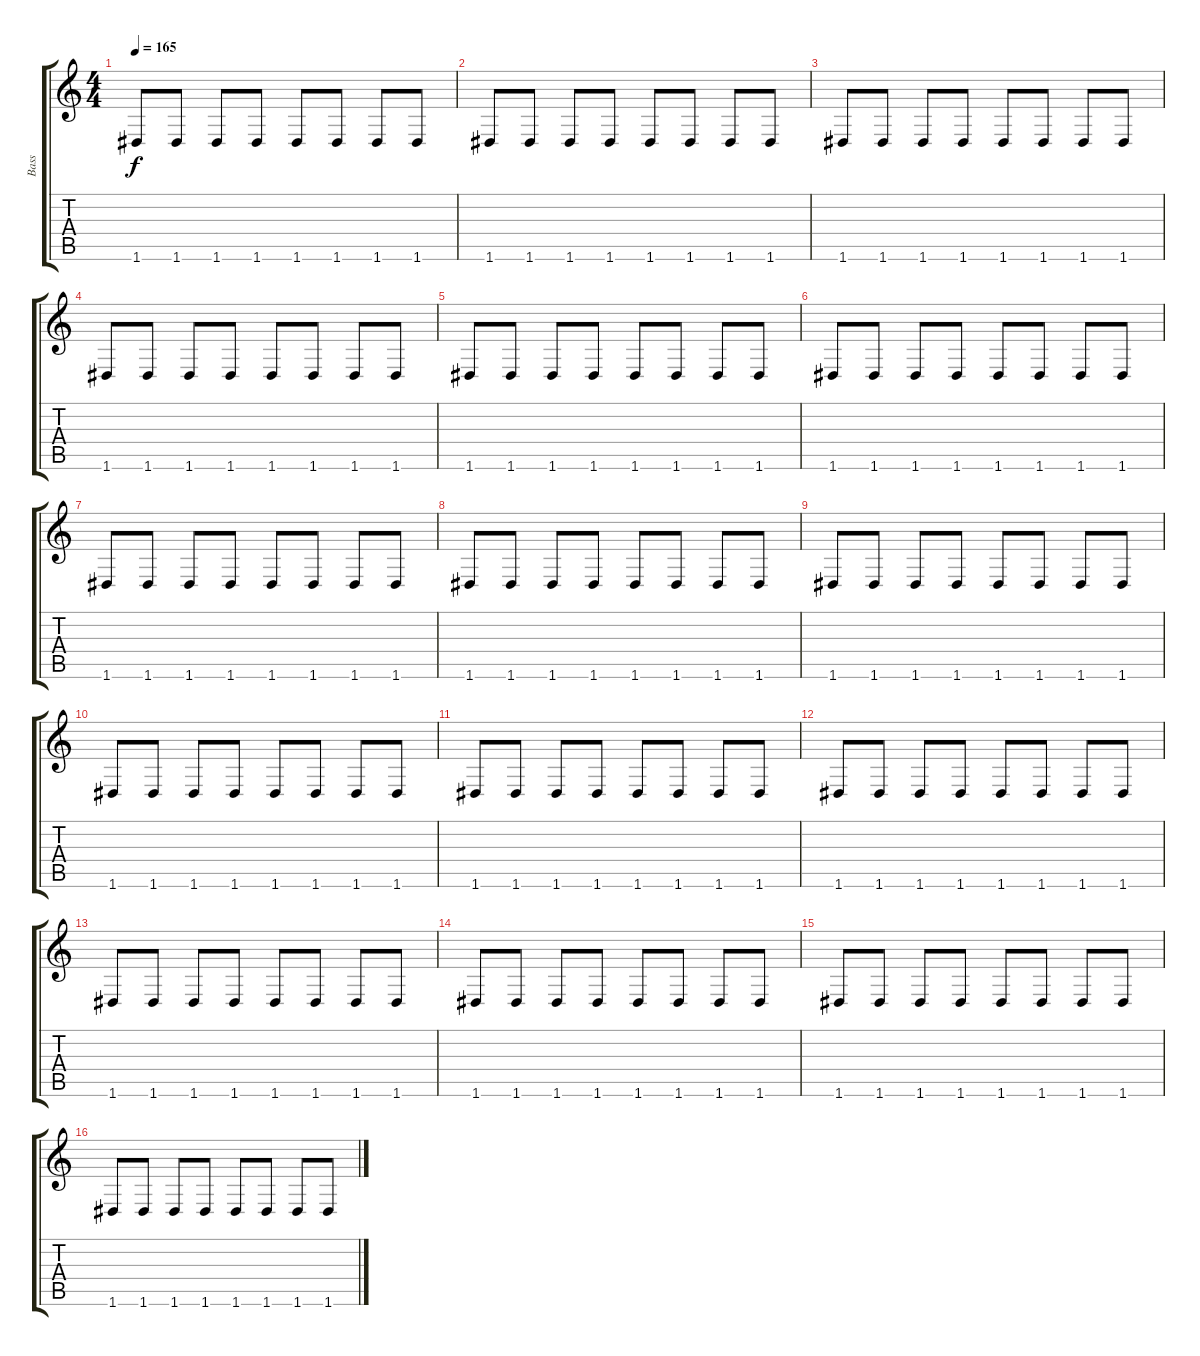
\track ("Bass" "Bass") {instrument electricbassfinger}
\staff {score tabs}
\tuning (E4 B3 G3 D3 A2 D2) {hide}
\ts (4 4)
\tempo 165
\clef g2
\ks c
1.6.8{dy f volume 16} 1.6.8 1.6.8 1.6.8 1.6.8 1.6.8 1.6.8 1.6.8 |
1.6.8 1.6.8 1.6.8 1.6.8 1.6.8 1.6.8 1.6.8 1.6.8 |
1.6.8 1.6.8 1.6.8 1.6.8 1.6.8 1.6.8 1.6.8 1.6.8 |
1.6.8 1.6.8 1.6.8 1.6.8 1.6.8 1.6.8 1.6.8 1.6.8 |
1.6.8 1.6.8 1.6.8 1.6.8 1.6.8 1.6.8 1.6.8 1.6.8 |
1.6.8 1.6.8 1.6.8 1.6.8 1.6.8 1.6.8 1.6.8 1.6.8 |
1.6.8 1.6.8 1.6.8 1.6.8 1.6.8 1.6.8 1.6.8 1.6.8 |
1.6.8 1.6.8 1.6.8 1.6.8 1.6.8 1.6.8 1.6.8 1.6.8 |
1.6.8 1.6.8 1.6.8 1.6.8 1.6.8 1.6.8 1.6.8 1.6.8 |
1.6.8 1.6.8 1.6.8 1.6.8 1.6.8 1.6.8 1.6.8 1.6.8 |
1.6.8 1.6.8 1.6.8 1.6.8 1.6.8 1.6.8 1.6.8 1.6.8 |
1.6.8 1.6.8 1.6.8 1.6.8 1.6.8 1.6.8 1.6.8 1.6.8 |
1.6.8 1.6.8 1.6.8 1.6.8 1.6.8 1.6.8 1.6.8 1.6.8 |
1.6.8 1.6.8 1.6.8 1.6.8 1.6.8 1.6.8 1.6.8 1.6.8 |
1.6.8 1.6.8 1.6.8 1.6.8 1.6.8 1.6.8 1.6.8 1.6.8 |
1.6.8 1.6.8 1.6.8 1.6.8 1.6.8 1.6.8 1.6.8 1.6.8
